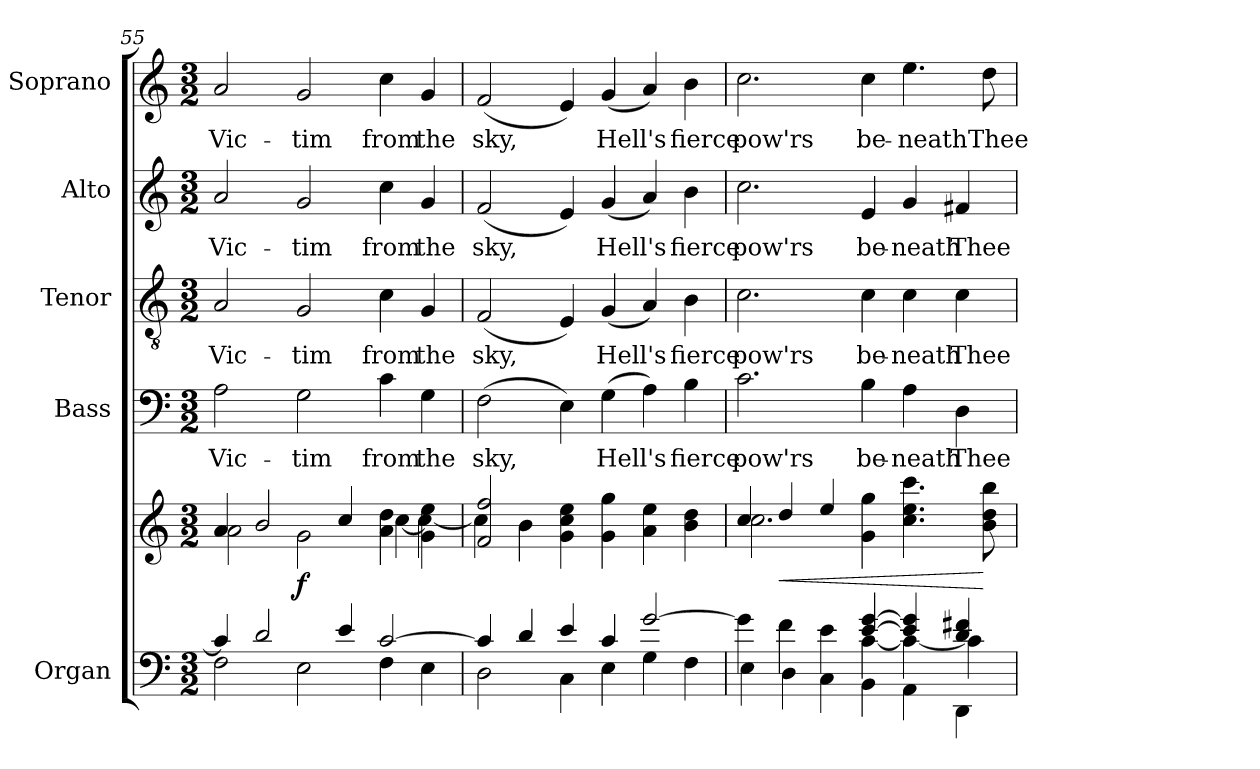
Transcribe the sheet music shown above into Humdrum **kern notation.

**kern	**kern	**dynam	**kern	**text	**kern	**text	**kern	**text	**kern	**text
*part5	*part5	*part5	*part4	*part4	*part3	*part3	*part2	*part2	*part1	*part1
*staff6	*staff5	*staff5/6	*staff4	*staff4	*staff3	*staff3	*staff2	*staff2	*staff1	*staff1
*I"Organ	*	*	*I"Bass	*	*I"Tenor	*	*I"Alto	*	*I"Soprano	*
*	*	*	*I'B.	*	*I'T	*	*I'A.	*	*I'S.	*
*clefF4	*clefG2	*	*clefF4	*	*clefGv2	*	*clefG2	*	*clefG2	*
*k[]	*k[]	*	*k[]	*	*k[]	*	*k[]	*	*k[]	*
*C:	*C:	*	*C:	*	*C:	*	*C:	*	*C:	*
*M3/2	*M3/2	*	*M3/2	*	*M3/2	*	*M3/2	*	*M3/2	*
=55	=55	=55	=55	=55	=55	=55	=55	=55	=55	=55
*^	*^	*	*	*	*	*	*	*	*	*
*	*	*	*^	*	*	*	*	*	*	*	*	*
!	!LO:N:vis=1	!	!	!LO:N:vis=1	!	!	!LO:LY:b	!	!LO:LY:b	!	!LO:LY:b	!	!LO:LY:b
*	*^	*	*	*	*	*	*	*	*	*	*	*	*
4c]	1.ryy	2F\	4a/	2a\	1.ryy	.	2A	Vic-	2A	Vic-	2a	Vic-	2a	Vic-
2d	.	.	2b/	.	.	.	.	.	.	.	.	.	.	.
!	!	!	!	!	!	!LO:DY:b	!	!LO:LY:b	!	!LO:LY:b	!	!LO:LY:b	!	!LO:LY:b
.	.	2E\	.	2g\	.	f	2G	-tim	2G	-tim	2g	-tim	2g	-tim
4e	.	.	4cc/	.	.	.	.	.	.	.	.	.	.	.
!	!	!	!	!	!	!	!	!LO:LY:b	!	!LO:LY:b	!	!LO:LY:b	!	!LO:LY:b
[2c	.	4F\	4a\ 4dd\	[4cc	.	.	4c	from	4c	from	4cc	from	4cc	from
!	!	!	!	!	!	!	!	!LO:LY:b	!	!LO:LY:b	!	!LO:LY:b	!	!LO:LY:b
.	.	4E\	4g\ 4ee\	4cc\_	.	.	4G	the	4G	the	4g	the	4g	the
=56	=56	=56	=56	=56	=56	=56	=56	=56	=56	=56	=56	=56	=56	=56
!	!LO:N:vis=1	!	!	!	!LO:N:vis=1	!	!	!LO:LY:b	!	!LO:LY:b	!	!LO:LY:b	!	!LO:LY:b
4c]	1.ryy	2D\	2f/ 2ff/	4cc\]	1.ryy	.	(>2F	sky,	(<2F	sky,	(<2f	sky,	(<2f	sky,
4d	.	.	.	4b\	.	.	.	.	.	.	.	.	.	.
4e	.	4C\	4g\ 4cc\ 4ee\	2ryy	.	.	4E)	.	4E)	.	4e)	.	4e)	.
!	!	!	!	!	!	!	!	!LO:LY:b	!	!LO:LY:b	!	!LO:LY:b	!	!LO:LY:b
4c	.	4E\	4g\ 4gg\	.	.	.	(>4G	Hell's	(<4G	Hell's	(<4g	Hell's	(<4g	Hell's
[2g	.	4G\	4a\ 4ee\	2ryy	.	.	4A)	.	4A)	.	4a)	.	4a)	.
!	!	!	!	!	!	!	!	!LO:LY:b	!	!LO:LY:b	!	!LO:LY:b	!	!LO:LY:b
.	.	4F\	4b\ 4dd\	.	.	.	4B	fierce	4B	fierce	4b	fierce	4b	fierce
=57	=57	=57	=57	=57	=57	=57	=57	=57	=57	=57	=57	=57	=57	=57
!	!	!LO:N:vis=1	!	!	!LO:N:vis=1	!	!	!LO:LY:b	!	!LO:LY:b	!	!LO:LY:b	!	!LO:LY:b
*	*	*^	*	*	*	*	*	*	*	*	*	*	*	*
2.ryy	4g]	1.ryy	4E\	4cc/	2.cc\	1.ryy	.	2.c	pow'rs	2.c	pow'rs	2.cc	pow'rs	2.cc	pow'rs
!	!	!	!	!	!	!	!LO:HP:b	!	!	!	!	!	!	!	!
.	4f	.	4D\	4dd/	.	.	<	.	.	.	.	.	.	.	.
.	4e	.	4C\	4ee/	.	.	.	.	.	.	.	.	.	.	.
!	!	!	!	!	!	!	!	!	!LO:LY:b	!	!LO:LY:b	!	!LO:LY:b	!	!LO:LY:b
[4e/ [4g/	[4c	.	4BB\	4g\ 4gg\	2.ryy	.	.	4B	be-	4c	be-	4e	be-	4cc	be-
!	!	!	!	!	!	!	!	!	!LO:LY:b	!	!LO:LY:b	!	!LO:LY:b	!	!LO:LY:b
4e/] 4g/]	4c_	.	4AA\	4.cc\ 4.ee\ 4.ccc\	.	.	.	4A	-neath	4c	-neath	4g	-neath	4.ee	-neath
!	!	!	!	!	!	!	!	!	!LO:LY:b	!	!LO:LY:b	!	!LO:LY:b	!	!
4d/ 4f#X/	4c]	.	4DD\	.	.	.	.	4D	Thee	4c	Thee	4f#X	Thee	.	.
!	!	!	!	!	!	!	!	!	!	!	!	!	!	!	!LO:LY:b
.	.	.	.	8b\ 8dd\ 8bb\	.	.	[	.	.	.	.	.	.	8dd	Thee
*v	*v	*v	*v	*	*	*	*	*	*	*	*	*	*	*	*
*	*v	*v	*v	*	*	*	*	*	*	*	*	*
=	=	=	=	=	=	=	=	=	=	=
*-	*-	*-	*-	*-	*-	*-	*-	*-	*-	*-
